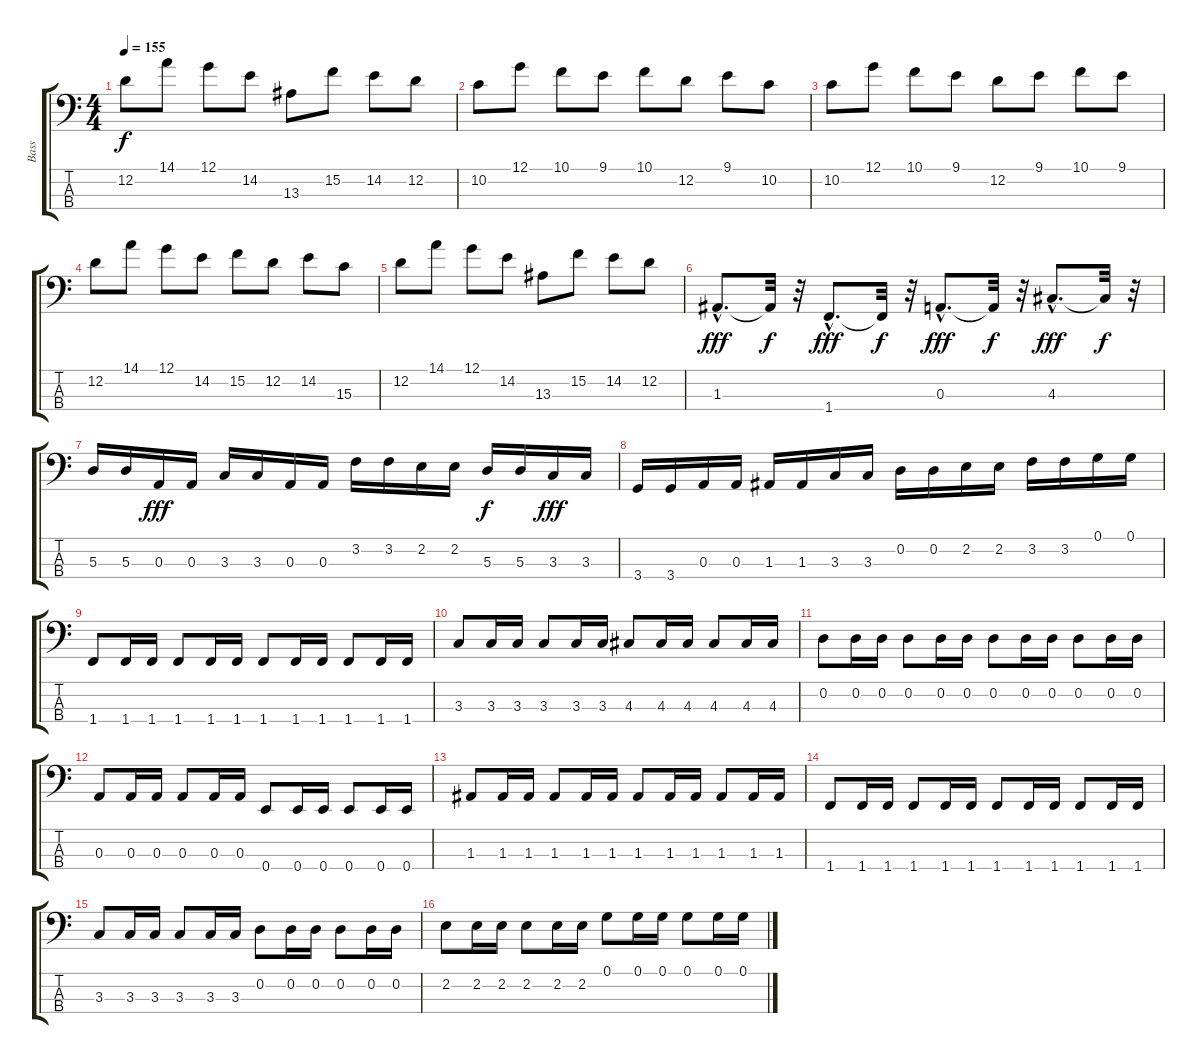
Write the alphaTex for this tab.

\track ("Bass" "Bass") {instrument electricbassfinger}
\staff {score tabs}
\tuning (G2 D2 A1 E1) {hide}
\ts (4 4)
\tempo 155
\clef f4
\ks c
12.2.8{dy f} 14.1.8 12.1.8 14.2.8 13.3.8 15.2.8 14.2.8 12.2.8 |
10.2.8 12.1.8 10.1.8 9.1.8 10.1.8 12.2.8 9.1.8 10.2.8 |
10.2.8 12.1.8 10.1.8 9.1.8 12.2.8 9.1.8 10.1.8 9.1.8 |
12.2.8 14.1.8 12.1.8 14.2.8 15.2.8 12.2.8 14.2.8 15.3.8 |
12.2.8 14.1.8 12.1.8 14.2.8 13.3.8 15.2.8 14.2.8 12.2.8 |
1.3{hac}.8{d dy fff} 1.3{t}.32{dy f} r.32 1.4{hac}.8{d dy fff} 1.4{t}.32{dy f} r.32 0.3{hac}.8{d dy fff} 0.3{t}.32{dy f} r.32 4.3{hac}.8{d dy fff} 4.3{t}.32{dy f} r.32 |
5.3.16 5.3.16 0.3.16{dy fff} 0.3.16 3.3.16 3.3.16 0.3.16 0.3.16 3.2.16 3.2.16 2.2.16 2.2.16 5.3.16{dy f} 5.3.16 3.3.16{dy fff} 3.3.16 |
3.4.16 3.4.16 0.3.16 0.3.16 1.3.16 1.3.16 3.3.16 3.3.16 0.2.16 0.2.16 2.2.16 2.2.16 3.2.16 3.2.16 0.1.16 0.1.16 |
1.4.8 1.4.16 1.4.16 1.4.8 1.4.16 1.4.16 1.4.8 1.4.16 1.4.16 1.4.8 1.4.16 1.4.16 |
3.3.8 3.3.16 3.3.16 3.3.8 3.3.16 3.3.16 4.3.8 4.3.16 4.3.16 4.3.8 4.3.16 4.3.16 |
0.2.8 0.2.16 0.2.16 0.2.8 0.2.16 0.2.16 0.2.8 0.2.16 0.2.16 0.2.8 0.2.16 0.2.16 |
0.3.8 0.3.16 0.3.16 0.3.8 0.3.16 0.3.16 0.4.8 0.4.16 0.4.16 0.4.8 0.4.16 0.4.16 |
1.3.8 1.3.16 1.3.16 1.3.8 1.3.16 1.3.16 1.3.8 1.3.16 1.3.16 1.3.8 1.3.16 1.3.16 |
1.4.8 1.4.16 1.4.16 1.4.8 1.4.16 1.4.16 1.4.8 1.4.16 1.4.16 1.4.8 1.4.16 1.4.16 |
3.3.8 3.3.16 3.3.16 3.3.8 3.3.16 3.3.16 0.2.8 0.2.16 0.2.16 0.2.8 0.2.16 0.2.16 |
2.2.8 2.2.16 2.2.16 2.2.8 2.2.16 2.2.16 0.1.8 0.1.16 0.1.16 0.1.8 0.1.16 0.1.16
